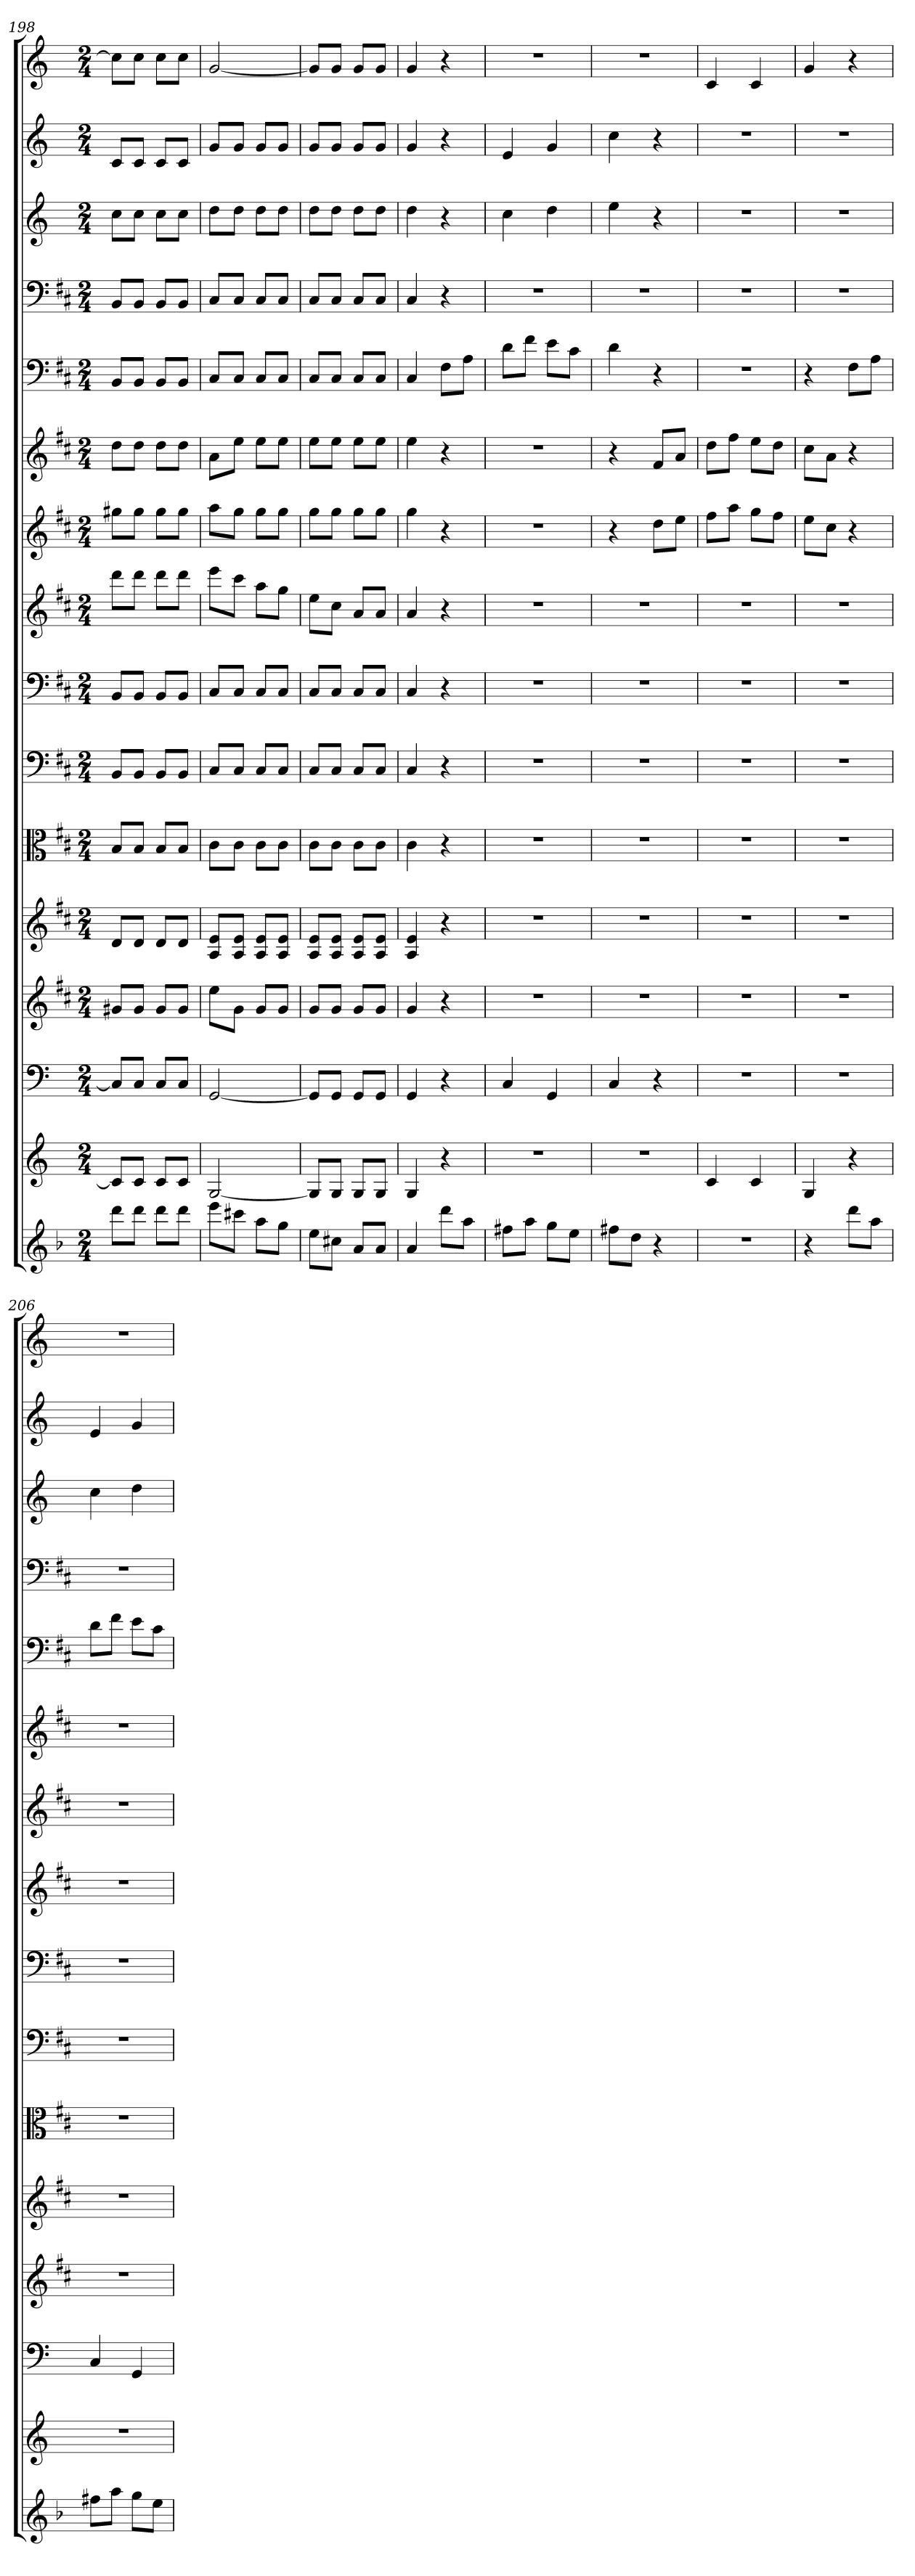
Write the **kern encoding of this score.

**kern	**kern	**kern	**kern	**kern	**kern	**kern	**kern	**kern	**kern	**kern	**kern	**kern	**kern	**kern	**kern
*part16	*part15	*part14	*part13	*part12	*part11	*part10	*part9	*part8	*part7	*part6	*part5	*part4	*part3	*part2	*part1
*staff16	*staff15	*staff14	*staff13	*staff12	*staff11	*staff10	*staff9	*staff8	*staff7	*staff6	*staff5	*staff4	*staff3	*staff2	*staff1
*	*	*clefF4	*	*	*clefC3	*clefF4	*clefF4	*	*	*	*clefF4	*clefF4	*	*	*
*k[b-]	*k[]	*k[]	*k[f#c#]	*k[f#c#]	*k[f#c#]	*k[f#c#]	*k[f#c#]	*k[f#c#]	*k[f#c#]	*k[f#c#]	*k[f#c#]	*k[f#c#]	*k[]	*k[]	*k[]
*M2/4	*M2/4	*M2/4	*M2/4	*M2/4	*M2/4	*M2/4	*M2/4	*M2/4	*M2/4	*M2/4	*M2/4	*M2/4	*M2/4	*M2/4	*M2/4
=198	=198	=198	=198	=198	=198	=198	=198	=198	=198	=198	=198	=198	=198	=198	=198
8dddL	8cL]	8C/L]	8g#XL	8dL	8B/L	8BB/L	8BB/L	8dddL	8gg#XL	8ddL	8BB/L	8BB/L	8ccL	8cL	8ccL]
8dddJ	8cJ	8C/J	8g#J	8dJ	8B/J	8BB/J	8BB/J	8dddJ	8gg#J	8ddJ	8BB/J	8BB/J	8ccJ	8cJ	8ccJ
8dddL	8cL	8C/L	8g#L	8dL	8B/L	8BB/L	8BB/L	8dddL	8gg#L	8ddL	8BB/L	8BB/L	8ccL	8cL	8ccL
8dddJ	8cJ	8C/J	8g#J	8dJ	8B/J	8BB/J	8BB/J	8dddJ	8gg#J	8ddJ	8BB/J	8BB/J	8ccJ	8cJ	8ccJ
=199	=199	=199	=199	=199	=199	=199	=199	=199	=199	=199	=199	=199	=199	=199	=199
8eeeL	[2G	[2GG	8eeL	8A 8eL	8c#\L	8C#/L	8C#/L	8eeeL	8aaL	8aL	8C#/L	8C#/L	8ddL	8gL	[2g
8ccc#XJ	.	.	8gJ	8A 8eJ	8c#\J	8C#/J	8C#/J	8ccc#J	8ggJ	8eeJ	8C#/J	8C#/J	8ddJ	8gJ	.
8aaL	.	.	8gL	8A 8eL	8c#\L	8C#/L	8C#/L	8aaL	8ggL	8eeL	8C#/L	8C#/L	8ddL	8gL	.
8ggJ	.	.	8gJ	8A 8eJ	8c#\J	8C#/J	8C#/J	8ggJ	8ggJ	8eeJ	8C#/J	8C#/J	8ddJ	8gJ	.
=200	=200	=200	=200	=200	=200	=200	=200	=200	=200	=200	=200	=200	=200	=200	=200
8eeL	8GL]	8GG/L]	8gL	8A 8eL	8c#\L	8C#/L	8C#/L	8eeL	8ggL	8eeL	8C#/L	8C#/L	8ddL	8gL	8gL]
8cc#XJ	8GJ	8GG/J	8gJ	8A 8eJ	8c#\J	8C#/J	8C#/J	8cc#J	8ggJ	8eeJ	8C#/J	8C#/J	8ddJ	8gJ	8gJ
8aL	8GL	8GG/L	8gL	8A 8eL	8c#\L	8C#/L	8C#/L	8aL	8ggL	8eeL	8C#/L	8C#/L	8ddL	8gL	8gL
8aJ	8GJ	8GG/J	8gJ	8A 8eJ	8c#\J	8C#/J	8C#/J	8aJ	8ggJ	8eeJ	8C#/J	8C#/J	8ddJ	8gJ	8gJ
=201	=201	=201	=201	=201	=201	=201	=201	=201	=201	=201	=201	=201	=201	=201	=201
4a	4G	4GG	4g	4A 4e	4c#	4C#	4C#	4a	4gg	4ee	4C#	4C#	4dd	4g	4g
8dddL	4r	4r	4r	4r	4r	4r	4r	4r	4r	4r	8F#\L	4r	4r	4r	4r
8aaJ	.	.	.	.	.	.	.	.	.	.	8A\J	.	.	.	.
=202	=202	=202	=202	=202	=202	=202	=202	=202	=202	=202	=202	=202	=202	=202	=202
8ff#XL	2r	4C	2r	2r	2r	2r	2r	2r	2r	2r	8d\L	2r	4cc	4e	2r
8aaJ	.	.	.	.	.	.	.	.	.	.	8f#\J	.	.	.	.
8ggL	.	4GG	.	.	.	.	.	.	.	.	8e\L	.	4dd	4g	.
8eeJ	.	.	.	.	.	.	.	.	.	.	8c#\J	.	.	.	.
=203	=203	=203	=203	=203	=203	=203	=203	=203	=203	=203	=203	=203	=203	=203	=203
8ff#XL	2r	4C	2r	2r	2r	2r	2r	2r	4r	4r	4d	2r	4ee	4cc	2r
8ddJ	.	.	.	.	.	.	.	.	.	.	.	.	.	.	.
4r	.	4r	.	.	.	.	.	.	8ddL	8f#L	4r	.	4r	4r	.
.	.	.	.	.	.	.	.	.	8eeJ	8aJ	.	.	.	.	.
=204	=204	=204	=204	=204	=204	=204	=204	=204	=204	=204	=204	=204	=204	=204	=204
2r	4c	2r	2r	2r	2r	2r	2r	2r	8ff#L	8ddL	2r	2r	2r	2r	4c
.	.	.	.	.	.	.	.	.	8aaJ	8ff#J	.	.	.	.	.
.	4c	.	.	.	.	.	.	.	8ggL	8eeL	.	.	.	.	4c
.	.	.	.	.	.	.	.	.	8ff#J	8ddJ	.	.	.	.	.
=205	=205	=205	=205	=205	=205	=205	=205	=205	=205	=205	=205	=205	=205	=205	=205
4r	4G	2r	2r	2r	2r	2r	2r	2r	8eeL	8cc#L	4r	2r	2r	2r	4g
.	.	.	.	.	.	.	.	.	8cc#J	8aJ	.	.	.	.	.
8dddL	4r	.	.	.	.	.	.	.	4r	4r	8F#\L	.	.	.	4r
8aaJ	.	.	.	.	.	.	.	.	.	.	8A\J	.	.	.	.
=206	=206	=206	=206	=206	=206	=206	=206	=206	=206	=206	=206	=206	=206	=206	=206
8ff#XL	2r	4C	2r	2r	2r	2r	2r	2r	2r	2r	8d\L	2r	4cc	4e	2r
8aaJ	.	.	.	.	.	.	.	.	.	.	8f#\J	.	.	.	.
8ggL	.	4GG	.	.	.	.	.	.	.	.	8e\L	.	4dd	4g	.
8eeJ	.	.	.	.	.	.	.	.	.	.	8c#\J	.	.	.	.
=	=	=	=	=	=	=	=	=	=	=	=	=	=	=	=
*-	*-	*-	*-	*-	*-	*-	*-	*-	*-	*-	*-	*-	*-	*-	*-
